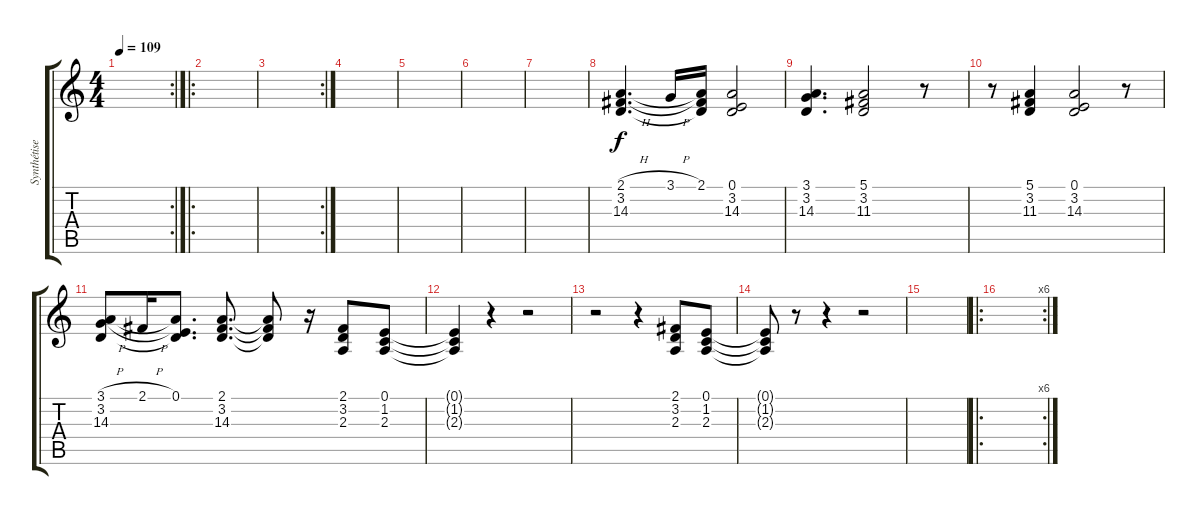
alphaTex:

\track ("Synthétiseur voix" "Synthétise") {instrument synthbrass2}
\staff {score tabs}
\tuning (E4 B3 G3 D3 A2 E2) {hide}
\rc 2
\ts (4 4)
\tempo 109
\clef g2
\ks c
|
\ro
|
\rc 2
|
|
|
|
|
(2.1{h} 3.2 14.3).4{d volume 14} 3.1{h}.16 (2.1 3.2{t} 14.3{t}).16 (0.1 3.2 14.3).2 |
(3.1 3.2 14.3).4{d} (5.1 3.2 11.3).2 r.8 |
r.8 (5.1 3.2 11.3).4 (0.1 3.2 14.3).2 r.8 |
(3.1{h} 3.2 14.3).8 2.1{h}.16 (0.1 3.2{t} 14.3{t}).8{d} (2.1 3.2 14.3).8{d} (2.1{t} 3.2{t} 14.3{t}).8 r.16 (2.1 3.2 2.3).8 (0.1 1.2 2.3).8 |
(0.1{t} 1.2{t} 2.3{t}).4 r.4 r.2 |
r.2 r.4 (2.1 3.2 2.3).8 (0.1 1.2 2.3).8 |
(0.1{t} 1.2{t} 2.3{t}).8 r.8 r.4 r.2 |
|
\ro
\rc 6
